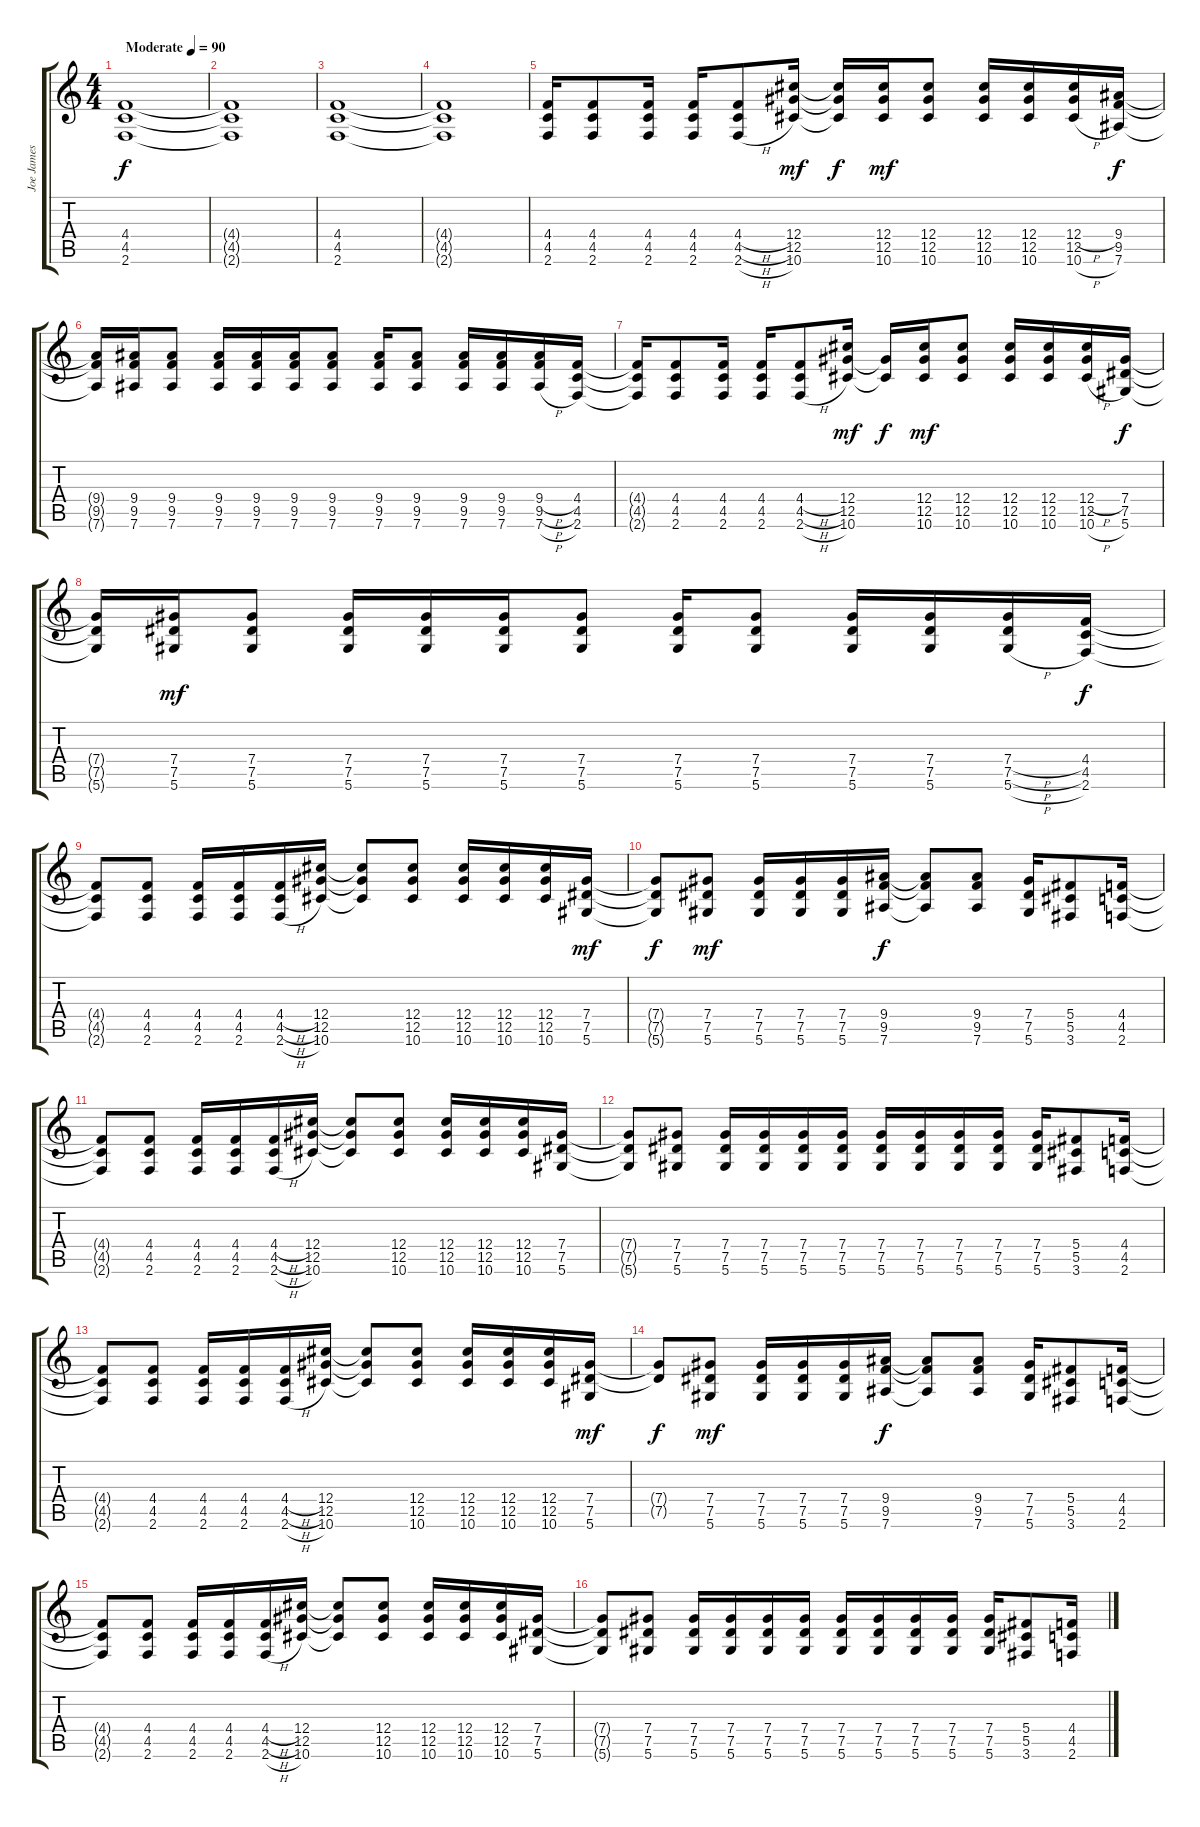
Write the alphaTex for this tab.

\track ("Joe James" "Joe James") {instrument distortionguitar}
\staff {score tabs}
\tuning (Eb4 Bb3 Gb3 Db3 Ab2 Eb2) {hide}
\ts (4 4)
\tempo (90 "Moderate")
\clef g2
\ks c
(4.4 4.5 2.6).1{dy f instrument distortionguitar} |
(4.4{t} 4.5{t} 2.6{t}).1 |
(4.4 4.5 2.6).1 |
(4.4{t} 4.5{t} 2.6{t}).1 |
(4.4 4.5 2.6).16 (4.4 4.5 2.6).8 (4.4 4.5 2.6).16 (4.4 4.5 2.6).16 (4.4{h} 4.5{h} 2.6{h}).8 (12.4 12.5 10.6).16{dy mf} (12.4{t} 12.5{t} 10.6{t}).16{dy f} (12.4 12.5 10.6).16{dy mf} (12.4 12.5 10.6).8 (12.4 12.5 10.6).16 (12.4 12.5 10.6).16 (12.4{h} 12.5 10.6{h}).16 (9.4 9.5 7.6).16{dy f} |
(9.4{t} 9.5{t} 7.6{t}).16 (9.4 9.5 7.6).16 (9.4 9.5 7.6).8 (9.4 9.5 7.6).16 (9.4 9.5 7.6).16 (9.4 9.5 7.6).16 (9.4 9.5 7.6).8 (9.4 9.5 7.6).16 (9.4 9.5 7.6).8 (9.4 9.5 7.6).16 (9.4 9.5 7.6).16 (9.4{h} 9.5{h} 7.6{h}).16 (4.4 4.5 2.6).16 |
(4.4{t} 4.5{t} 2.6{t}).16 (4.4 4.5 2.6).8 (4.4 4.5 2.6).16 (4.4 4.5 2.6).16 (4.4{h} 4.5{h} 2.6{h}).8 (12.4 12.5 10.6).16{dy mf} (12.5{t} 10.6{t}).16{dy f} (12.4 12.5 10.6).16{dy mf} (12.4 12.5 10.6).8 (12.4 12.5 10.6).16 (12.4 12.5 10.6).16 (12.4{h} 12.5 10.6{h}).16 (7.4 7.5 5.6).16{dy f} |
(7.4{t} 7.5{t} 5.6{t}).16 (7.4 7.5 5.6).16{dy mf} (7.4 7.5 5.6).8 (7.4 7.5 5.6).16 (7.4 7.5 5.6).16 (7.4 7.5 5.6).16 (7.4 7.5 5.6).8 (7.4 7.5 5.6).16 (7.4 7.5 5.6).8 (7.4 7.5 5.6).16 (7.4 7.5 5.6).16 (7.4{h} 7.5{h} 5.6{h}).16 (4.4 4.5 2.6).16{dy f} |
(4.4{t} 4.5{t} 2.6{t}).8 (4.4 4.5 2.6).8 (4.4 4.5 2.6).16 (4.4 4.5 2.6).16 (4.4{h} 4.5{h} 2.6{h}).16 (12.4 12.5 10.6).16 (12.4{t} 12.5{t} 10.6{t}).8 (12.4 12.5 10.6).8 (12.4 12.5 10.6).16 (12.4 12.5 10.6).16 (12.4 12.5 10.6).16 (7.4 7.5 5.6).16{dy mf} |
(7.4{t} 7.5{t} 5.6{t}).8{dy f} (7.4 7.5 5.6).8{dy mf} (7.4 7.5 5.6).16 (7.4 7.5 5.6).16 (7.4 7.5 5.6).16 (9.4 9.5 7.6).16{dy f} (9.4{t} 9.5{t} 7.6{t}).8 (9.4 9.5 7.6).8 (7.4 7.5 5.6).16 (5.4 5.5 3.6).8 (4.4 4.5 2.6).16 |
(4.4{t} 4.5{t} 2.6{t}).8 (4.4 4.5 2.6).8 (4.4 4.5 2.6).16 (4.4 4.5 2.6).16 (4.4{h} 4.5{h} 2.6{h}).16 (12.4 12.5 10.6).16 (12.4{t} 12.5{t} 10.6{t}).8 (12.4 12.5 10.6).8 (12.4 12.5 10.6).16 (12.4 12.5 10.6).16 (12.4 12.5 10.6).16 (7.4 7.5 5.6).16 |
(7.4{t} 7.5{t} 5.6{t}).8 (7.4 7.5 5.6).8 (7.4 7.5 5.6).16 (7.4 7.5 5.6).16 (7.4 7.5 5.6).16 (7.4 7.5 5.6).16 (7.4 7.5 5.6).16 (7.4 7.5 5.6).16 (7.4 7.5 5.6).16 (7.4 7.5 5.6).16 (7.4 7.5 5.6).16 (5.4 5.5 3.6).8 (4.4 4.5 2.6).16 |
(4.4{t} 4.5{t} 2.6{t}).8 (4.4 4.5 2.6).8 (4.4 4.5 2.6).16 (4.4 4.5 2.6).16 (4.4{h} 4.5{h} 2.6{h}).16 (12.4 12.5 10.6).16 (12.4{t} 12.5{t} 10.6{t}).8 (12.4 12.5 10.6).8 (12.4 12.5 10.6).16 (12.4 12.5 10.6).16 (12.4 12.5 10.6).16 (7.4 7.5 5.6).16{dy mf} |
(7.4{t} 7.5{t}).8{dy f} (7.4 7.5 5.6).8{dy mf} (7.4 7.5 5.6).16 (7.4 7.5 5.6).16 (7.4 7.5 5.6).16 (9.4 9.5 7.6).16{dy f} (9.4{t} 9.5{t} 7.6{t}).8 (9.4 9.5 7.6).8 (7.4 7.5 5.6).16 (5.4 5.5 3.6).8 (4.4 4.5 2.6).16 |
(4.4{t} 4.5{t} 2.6{t}).8 (4.4 4.5 2.6).8 (4.4 4.5 2.6).16 (4.4 4.5 2.6).16 (4.4{h} 4.5{h} 2.6{h}).16 (12.4 12.5 10.6).16 (12.4{t} 12.5{t} 10.6{t}).8 (12.4 12.5 10.6).8 (12.4 12.5 10.6).16 (12.4 12.5 10.6).16 (12.4 12.5 10.6).16 (7.4 7.5 5.6).16 |
(7.4{t} 7.5{t} 5.6{t}).8 (7.4 7.5 5.6).8 (7.4 7.5 5.6).16 (7.4 7.5 5.6).16 (7.4 7.5 5.6).16 (7.4 7.5 5.6).16 (7.4 7.5 5.6).16 (7.4 7.5 5.6).16 (7.4 7.5 5.6).16 (7.4 7.5 5.6).16 (7.4 7.5 5.6).16 (5.4 5.5 3.6).8 (4.4 4.5 2.6).16
